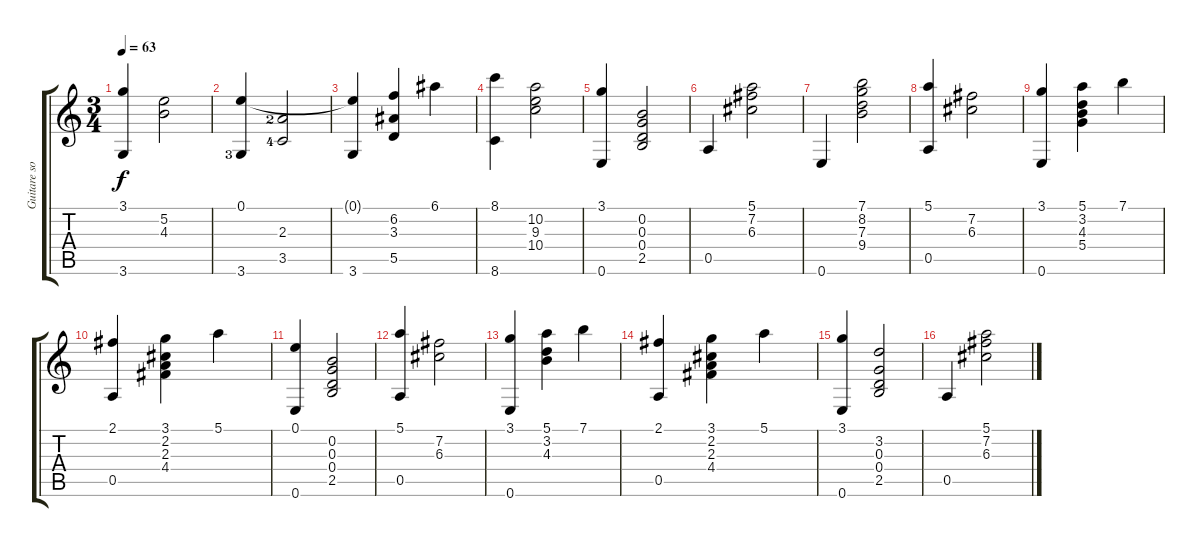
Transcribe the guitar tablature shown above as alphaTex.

\track ("Guitare solo" "Guitare so") {instrument acousticguitarnylon}
\staff {score tabs}
\tuning (E4 B3 G3 D3 A2 E2) {hide}
\ts (3 4)
\tempo 63
\clef g2
\ks c
(3.1 3.6).4{dy f} (5.2 4.3).2 |
(0.1 3.6{lf 4}).4 (2.3{lf 3} 3.5{lf 5}).2 |
(0.1{t} 3.6).4 (6.2 3.3 5.5).4 6.1.4 |
(8.1 8.6).4 (10.2 9.3 10.4).2 |
(3.1 0.6).4 (0.2 0.3 0.4 2.5).2 |
0.5.4 (5.1 7.2 6.3).2 |
0.6.4 (7.1 8.2 7.3 9.4).2 |
(5.1 0.5).4 (7.2 6.3).2 |
(3.1 0.6).4 (5.1 3.2 4.3 5.4).4 7.1.4 |
(2.1 0.5).4 (3.1 2.2 2.3 4.4).4 5.1.4 |
(0.1 0.6).4 (0.2 0.3 0.4 2.5).2 |
(5.1 0.5).4 (7.2 6.3).2 |
(3.1 0.6).4 (5.1 3.2 4.3).4 7.1.4 |
(2.1 0.5).4 (3.1 2.2 2.3 4.4).4 5.1.4 |
(3.1 0.6).4 (3.2 0.3 0.4 2.5).2 |
0.5.4 (5.1 7.2 6.3).2
